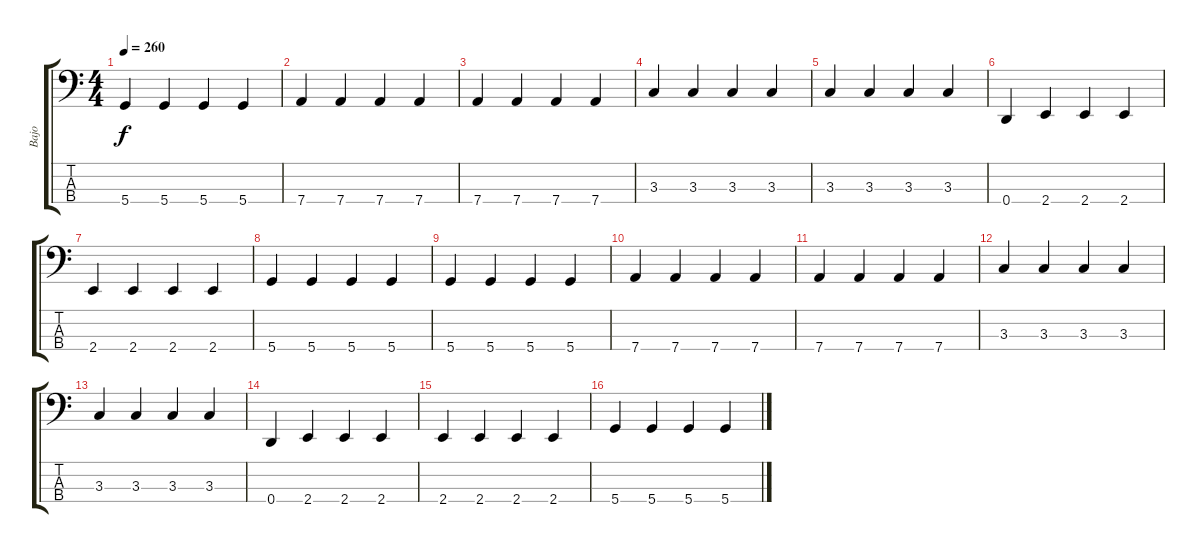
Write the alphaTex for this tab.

\track ("Bajo" "Bajo") {instrument electricbasspick}
\staff {score tabs}
\tuning (G2 D2 A1 D1) {hide}
\ts (4 4)
\tempo 260
\clef f4
\ks c
5.4.4{dy f} 5.4.4 5.4.4 5.4.4 |
7.4.4 7.4.4 7.4.4 7.4.4 |
7.4.4 7.4.4 7.4.4 7.4.4 |
3.3.4 3.3.4 3.3.4 3.3.4 |
3.3.4 3.3.4 3.3.4 3.3.4 |
0.4.4 2.4.4 2.4.4 2.4.4 |
2.4.4 2.4.4 2.4.4 2.4.4 |
5.4.4 5.4.4 5.4.4 5.4.4 |
5.4.4 5.4.4 5.4.4 5.4.4 |
7.4.4 7.4.4 7.4.4 7.4.4 |
7.4.4 7.4.4 7.4.4 7.4.4 |
3.3.4 3.3.4 3.3.4 3.3.4 |
3.3.4 3.3.4 3.3.4 3.3.4 |
0.4.4 2.4.4 2.4.4 2.4.4 |
2.4.4 2.4.4 2.4.4 2.4.4 |
5.4.4 5.4.4 5.4.4 5.4.4
